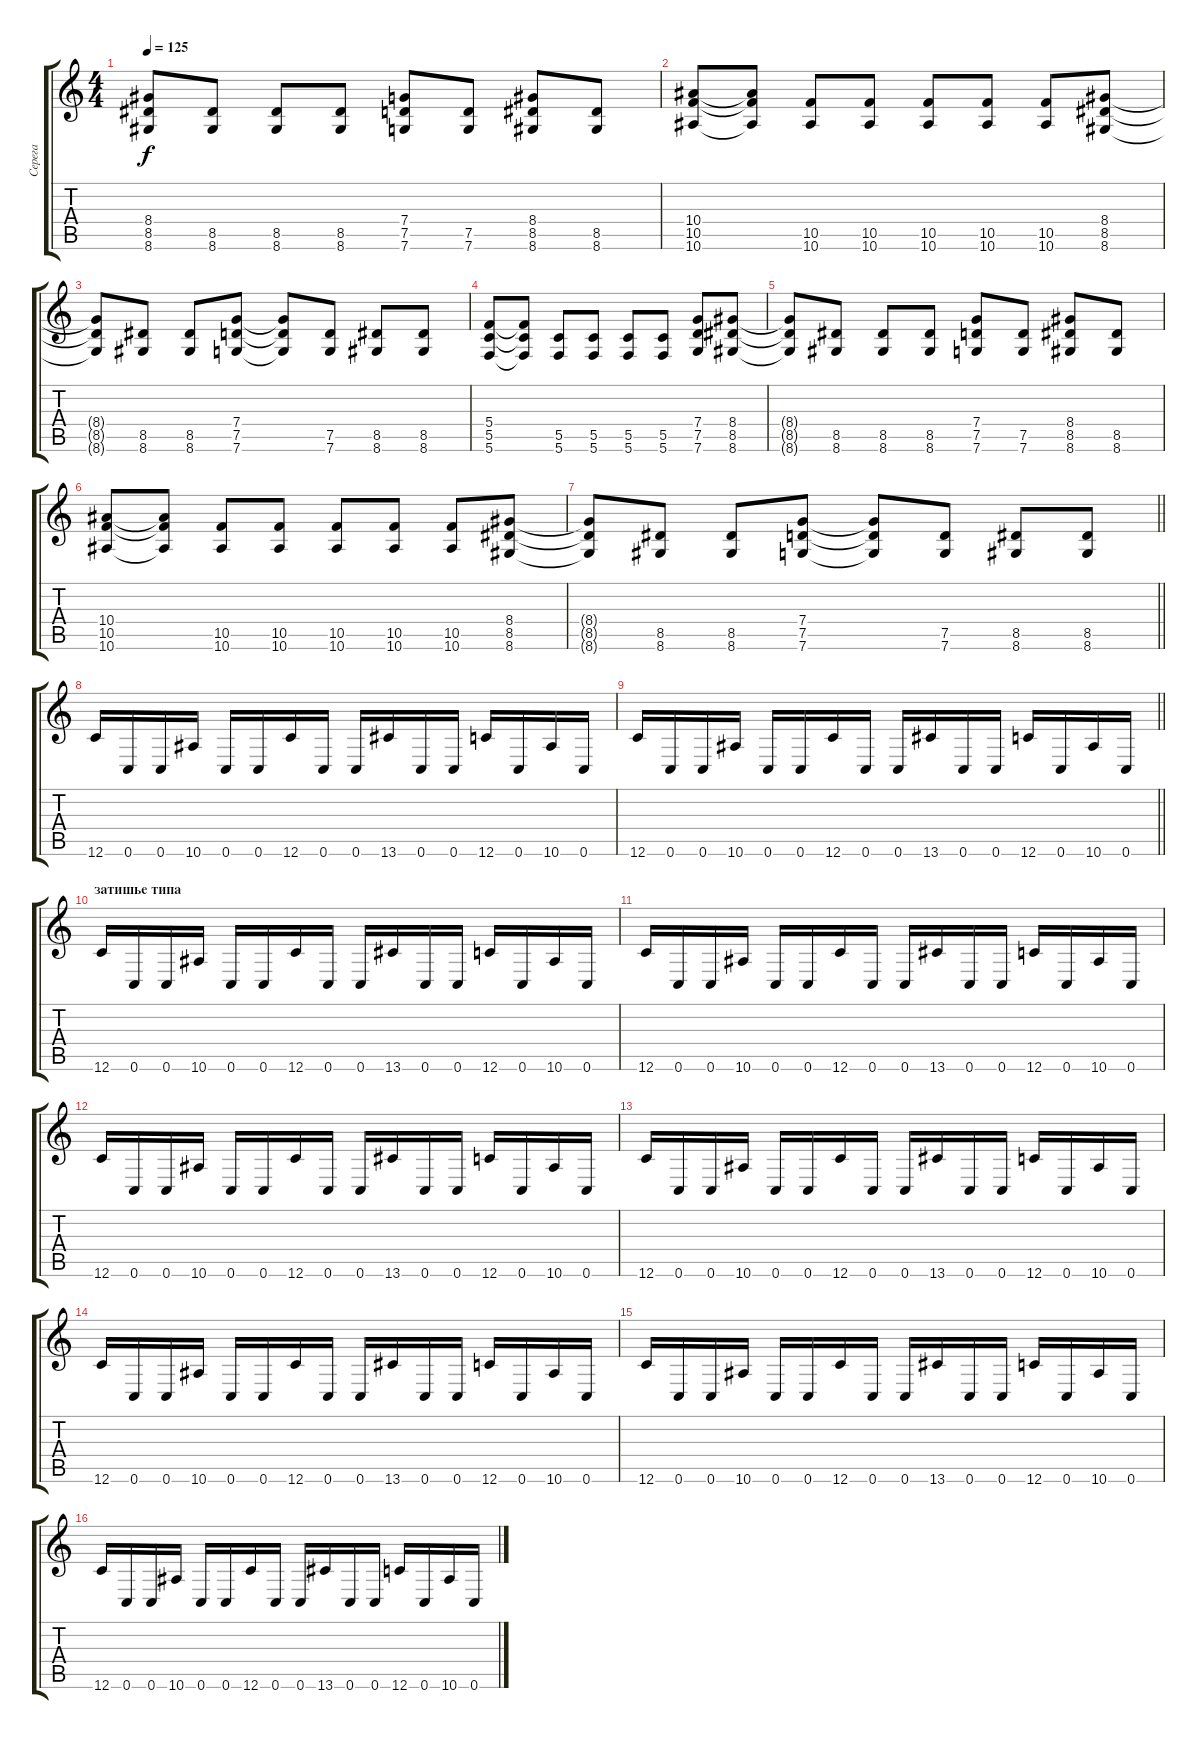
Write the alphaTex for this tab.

\track ("Серега" "Серега") {instrument distortionguitar}
\staff {score tabs}
\tuning (D4 A3 F3 C3 G2 C2) {hide}
\ts (4 4)
\tempo 125
\clef g2
\ks c
(8.4{t} 8.5{t} 8.6{t}).8{dy f} (8.5 8.6).8 (8.5 8.6).8 (8.5 8.6).8 (7.4 7.5 7.6).8 (7.5 7.6).8 (8.4 8.5 8.6).8 (8.5 8.6).8 |
(10.4 10.5 10.6).8 (10.4{t} 10.5{t} 10.6{t}).8 (10.5 10.6).8 (10.5 10.6).8 (10.5 10.6).8 (10.5 10.6).8 (10.5 10.6).8 (8.4 8.5 8.6).8 |
(8.4{t} 8.5{t} 8.6{t}).8 (8.5 8.6).8 (8.5 8.6).8 (7.4 7.5 7.6).8 (7.4{t} 7.5{t} 7.6{t}).8 (7.5 7.6).8 (8.5 8.6).8 (8.5 8.6).8 |
(5.4 5.5 5.6).8 (5.4{t} 5.5{t} 5.6{t}).8 (5.5 5.6).8 (5.5 5.6).8 (5.5 5.6).8 (5.5 5.6).8 (7.4 7.5 7.6).8 (8.4 8.5 8.6).8 |
(8.4{t} 8.5{t} 8.6{t}).8 (8.5 8.6).8 (8.5 8.6).8 (8.5 8.6).8 (7.4 7.5 7.6).8 (7.5 7.6).8 (8.4 8.5 8.6).8 (8.5 8.6).8 |
(10.4 10.5 10.6).8 (10.4{t} 10.5{t} 10.6{t}).8 (10.5 10.6).8 (10.5 10.6).8 (10.5 10.6).8 (10.5 10.6).8 (10.5 10.6).8 (8.4 8.5 8.6).8 |
\barLineRight lightlight
(8.4{t} 8.5{t} 8.6{t}).8 (8.5 8.6).8 (8.5 8.6).8 (7.4 7.5 7.6).8 (7.4{t} 7.5{t} 7.6{t}).8 (7.5 7.6).8 (8.5 8.6).8 (8.5 8.6).8 |
12.6.16 0.6.16 0.6.16 10.6.16 0.6.16 0.6.16 12.6.16 0.6.16 0.6.16 13.6.16 0.6.16 0.6.16 12.6.16 0.6.16 10.6.16 0.6.16 |
\barLineRight lightlight
12.6.16 0.6.16 0.6.16 10.6.16 0.6.16 0.6.16 12.6.16 0.6.16 0.6.16 13.6.16 0.6.16 0.6.16 12.6.16 0.6.16 10.6.16 0.6.16 |
\section ("" "затишье типа")
12.6.16 0.6.16 0.6.16 10.6.16 0.6.16 0.6.16 12.6.16 0.6.16 0.6.16 13.6.16 0.6.16 0.6.16 12.6.16 0.6.16 10.6.16 0.6.16 |
12.6.16 0.6.16 0.6.16 10.6.16 0.6.16 0.6.16 12.6.16 0.6.16 0.6.16 13.6.16 0.6.16 0.6.16 12.6.16 0.6.16 10.6.16 0.6.16 |
12.6.16 0.6.16 0.6.16 10.6.16 0.6.16 0.6.16 12.6.16 0.6.16 0.6.16 13.6.16 0.6.16 0.6.16 12.6.16 0.6.16 10.6.16 0.6.16 |
12.6.16 0.6.16 0.6.16 10.6.16 0.6.16 0.6.16 12.6.16 0.6.16 0.6.16 13.6.16 0.6.16 0.6.16 12.6.16 0.6.16 10.6.16 0.6.16 |
12.6.16 0.6.16 0.6.16 10.6.16 0.6.16 0.6.16 12.6.16 0.6.16 0.6.16 13.6.16 0.6.16 0.6.16 12.6.16 0.6.16 10.6.16 0.6.16 |
12.6.16 0.6.16 0.6.16 10.6.16 0.6.16 0.6.16 12.6.16 0.6.16 0.6.16 13.6.16 0.6.16 0.6.16 12.6.16 0.6.16 10.6.16 0.6.16 |
12.6.16 0.6.16 0.6.16 10.6.16 0.6.16 0.6.16 12.6.16 0.6.16 0.6.16 13.6.16 0.6.16 0.6.16 12.6.16 0.6.16 10.6.16 0.6.16
